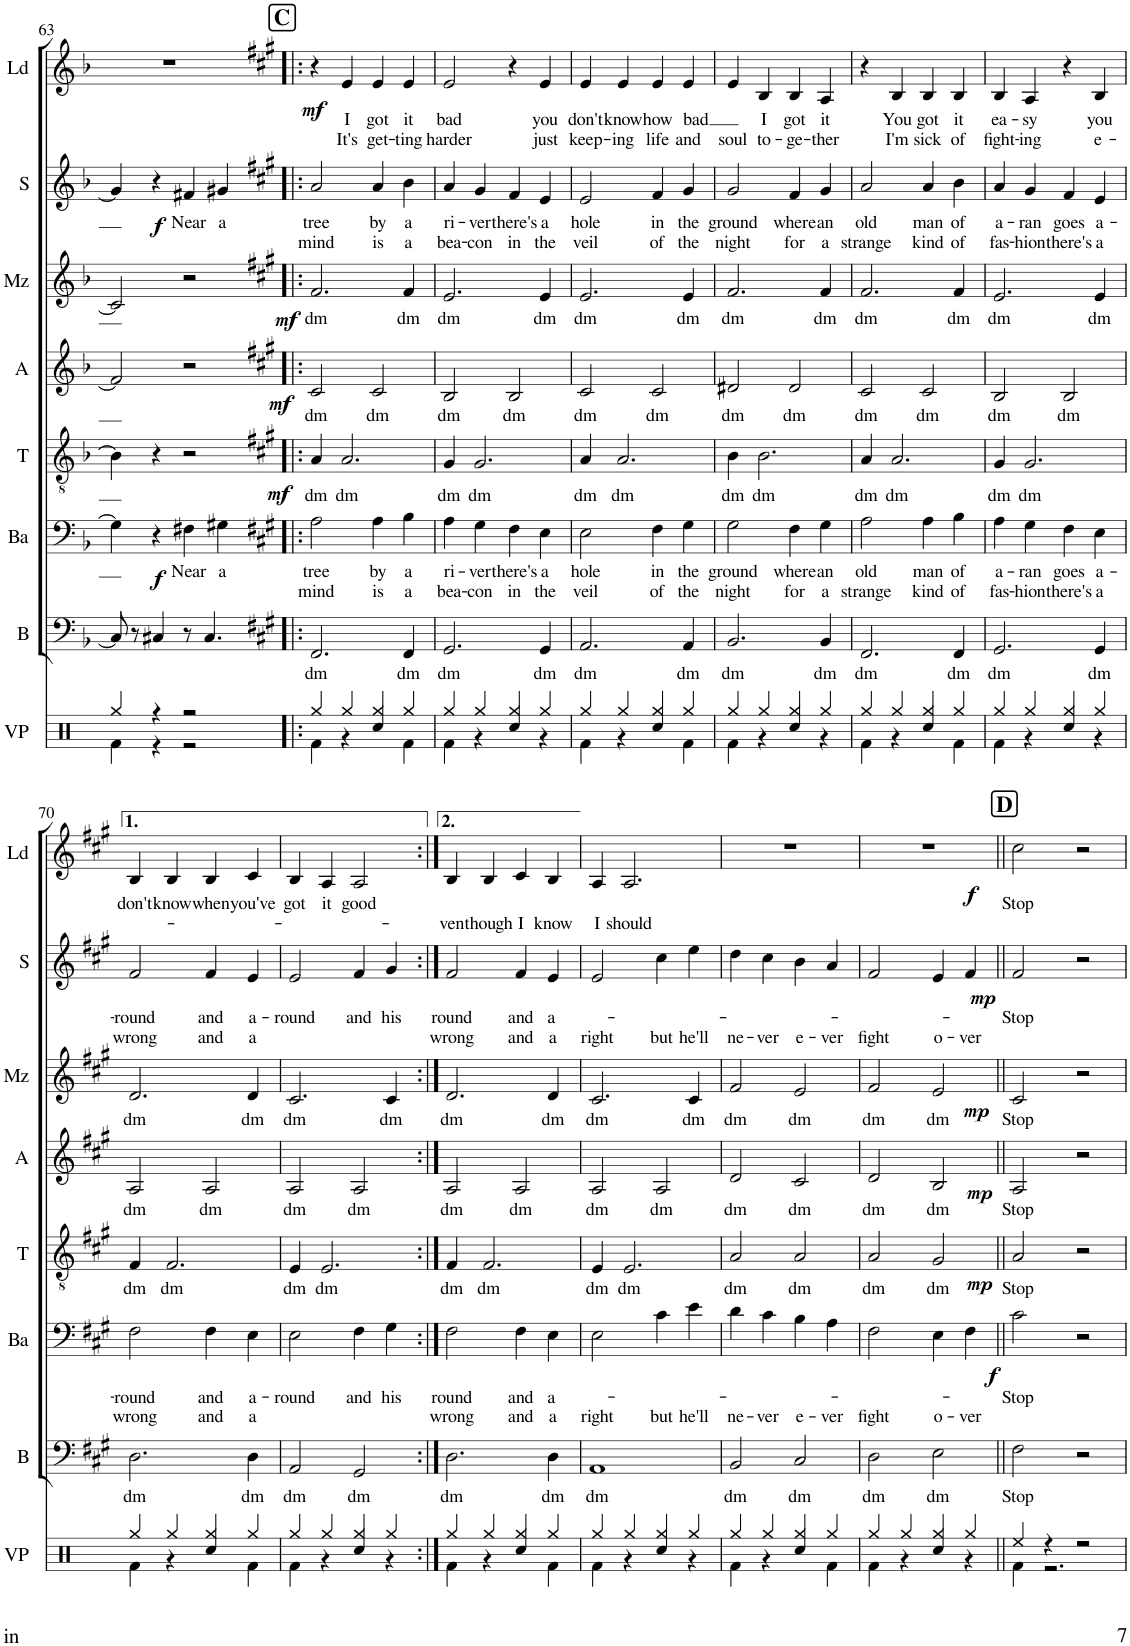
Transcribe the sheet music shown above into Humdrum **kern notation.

**kern	**kern	**text	**kern	**text	**text	**dynam	**kern	**text	**dynam	**kern	**text	**dynam	**kern	**text	**dynam	**kern	**text	**text	**dynam	**kern	**text	**text	**dynam
*part8	*part7	*part7	*part6	*part6	*part6	*part6	*part5	*part5	*part5	*part4	*part4	*part4	*part3	*part3	*part3	*part2	*part2	*part2	*part2	*part1	*part1	*part1	*part1
*staff8	*staff7	*staff7	*staff6	*staff6	*staff6	*staff6	*staff5	*staff5	*staff5	*staff4	*staff4	*staff4	*staff3	*staff3	*staff3	*staff2	*staff2	*staff2	*staff2	*staff1	*staff1	*staff1	*staff1
*I"Vocal Percussion	*I"Bass	*	*I"Baritone	*	*	*	*I"Tenor	*	*	*I"Alto	*	*	*I"Mezzo	*	*	*I"Soprano	*	*	*	*I"Lead	*	*	*
*I'VP	*I'B	*	*I'Ba	*	*	*	*I'T	*	*	*I'A	*	*	*I'Mz	*	*	*I'S	*	*	*	*I'Ld	*	*	*
!!LO:PB:g=z
*clefX	*clefF4	*	*clefF4	*	*	*	*clefGv2	*	*	*clefG2	*	*	*clefG2	*	*	*clefG2	*	*	*	*clefG2	*	*	*
*k[]	*k[b-]	*	*k[b-]	*	*	*	*k[b-]	*	*	*k[b-]	*	*	*k[b-]	*	*	*k[b-]	*	*	*	*k[b-]	*	*	*
*M4/4	*M4/4	*	*M4/4	*	*	*	*M4/4	*	*	*M4/4	*	*	*M4/4	*	*	*M4/4	*	*	*	*M4/4	*	*	*
=63	=63	=63	=63	=63	=63	=63	=63	=63	=63	=63	=63	=63	=63	=63	=63	=63	=63	=63	=63	=63	=63	=63	=63
*^	*	*	*	*	*	*	*	*	*	*	*	*	*	*	*	*	*	*	*	*	*	*	*
4Rgg/	4Rf\	8C#/]	.	4G#\]	.	.	.	4B\]	.	.	2f/]	.	.	2c#/]	.	.	4g#/]	.	.	.	1r	.	.	.
.	.	8r	.	.	.	.	.	.	.	.	.	.	.	.	.	.	.	.	.	.	.	.	.	.
!	!	!	!	!	!	!	!LO:DY:b	!	!	!	!	!	!	!	!	!	!	!	!	!LO:DY:b	!	!	!	!
4r	4r	4C#X/	.	4r	.	.	f	4r	.	.	.	.	.	.	.	.	4r	.	.	f	.	.	.	.
!	!	!	!	!	!LO:LY:b	!	!	!	!	!	!	!	!	!	!	!	!	!LO:LY:b	!	!	!	!	!	!
2r	2r	8r	.	4F#X\	Near	.	.	2r	.	.	2r	.	.	2r	.	.	4f#X/	Near	.	.	.	.	.	.
.	.	4.C#/	.	.	.	.	.	.	.	.	.	.	.	.	.	.	.	.	.	.	.	.	.	.
!	!	!	!	!	!LO:LY:b	!	!	!	!	!	!	!	!	!	!	!	!	!LO:LY:b	!	!	!	!	!	!
.	.	.	.	4G#X\	a	.	.	.	.	.	.	.	.	.	.	.	4g#X/	a	.	.	.	.	.	.
!!LO:REH:place=s1:a:B:cj:fs=14:t=C
=64!|:	=64!|:	=64!|:	=64!|:	=64!|:	=64!|:	=64!|:	=64!|:	=64!|:	=64!|:	=64!|:	=64!|:	=64!|:	=64!|:	=64!|:	=64!|:	=64!|:	=64!|:	=64!|:	=64!|:	=64!|:	=64!|:	=64!|:	=64!|:	=64!|:
*	*	*k[f#c#g#]	*	*k[f#c#g#]	*	*	*	*k[f#c#g#]	*	*	*k[f#c#g#]	*	*	*k[f#c#g#]	*	*	*k[f#c#g#]	*	*	*	*k[f#c#g#]	*	*	*
!	!	!	!LO:LY:b	!	!LO:LY:b	!LO:LY:b	!	!	!LO:LY:b	!LO:DY:b	!	!LO:LY:b	!LO:DY:b	!	!LO:LY:b	!LO:DY:b	!	!LO:LY:b	!LO:LY:b	!	!	!	!	!LO:DY:b
4Rgg/	4Rf\	2.FF#/	dm	2A\	tree	mind	.	4A/	dm	mf	2c#/	dm	mf	2.f#/	dm	mf	2a/	tree	mind	.	4r	.	.	mf
!	!	!	!	!	!	!	!	!	!LO:LY:b	!	!	!	!	!	!	!	!	!	!	!	!	!LO:LY:b	!LO:LY:b	!
4Rgg/	4r	.	.	.	.	.	.	2.A/	dm	.	.	.	.	.	.	.	.	.	.	.	4e/	I	It's	.
!	!	!	!	!	!LO:LY:b	!LO:LY:b	!	!	!	!	!	!LO:LY:b	!	!	!	!	!	!LO:LY:b	!LO:LY:b	!	!	!LO:LY:b	!LO:LY:b	!
4Rgg/	4Rcc/	.	.	4A\	by	is	.	.	.	.	2c#/	dm	.	.	.	.	4a/	by	is	.	4e/	got	get-	.
!	!	!	!LO:LY:b	!	!LO:LY:b	!LO:LY:b	!	!	!	!	!	!	!	!	!LO:LY:b	!	!	!LO:LY:b	!LO:LY:b	!	!	!LO:LY:b	!LO:LY:b	!
4Rgg/	4Rf\	4FF#/	dm	4B\	a	a	.	.	.	.	.	.	.	4f#/	dm	.	4b\	a	a	.	4e/	it	-ting	.
=65	=65	=65	=65	=65	=65	=65	=65	=65	=65	=65	=65	=65	=65	=65	=65	=65	=65	=65	=65	=65	=65	=65	=65	=65
!	!	!	!LO:LY:b	!	!LO:LY:b	!LO:LY:b	!	!	!LO:LY:b	!	!	!LO:LY:b	!	!	!LO:LY:b	!	!	!LO:LY:b	!LO:LY:b	!	!	!LO:LY:b	!LO:LY:b	!
4Rgg/	4Rf\	2.GG#/	dm	4A\	ri-	bea-	.	4G#/	dm	.	2B/	dm	.	2.e/	dm	.	4a/	ri-	bea-	.	2e/	bad	harder	.
!	!	!	!	!	!LO:LY:b	!LO:LY:b	!	!	!LO:LY:b	!	!	!	!	!	!	!	!	!LO:LY:b	!LO:LY:b	!	!	!	!	!
4Rgg/	4r	.	.	4G#\	-ver	-con	.	2.G#/	dm	.	.	.	.	.	.	.	4g#/	-ver	-con	.	.	.	.	.
!	!	!	!	!	!LO:LY:b	!LO:LY:b	!	!	!	!	!	!LO:LY:b	!	!	!	!	!	!LO:LY:b	!LO:LY:b	!	!	!	!	!
4Rgg/	4Rcc/	.	.	4F#\	there's	in	.	.	.	.	2B/	dm	.	.	.	.	4f#/	there's	in	.	4r	.	.	.
!	!	!	!LO:LY:b	!	!LO:LY:b	!LO:LY:b	!	!	!	!	!	!	!	!	!LO:LY:b	!	!	!LO:LY:b	!LO:LY:b	!	!	!LO:LY:b	!LO:LY:b	!
4Rgg/	4r	4GG#/	dm	4E\	a	the	.	.	.	.	.	.	.	4e/	dm	.	4e/	a	the	.	4e/	you	just	.
=66	=66	=66	=66	=66	=66	=66	=66	=66	=66	=66	=66	=66	=66	=66	=66	=66	=66	=66	=66	=66	=66	=66	=66	=66
!	!	!	!LO:LY:b	!	!LO:LY:b	!LO:LY:b	!	!	!LO:LY:b	!	!	!LO:LY:b	!	!	!LO:LY:b	!	!	!LO:LY:b	!LO:LY:b	!	!	!LO:LY:b	!LO:LY:b	!
4Rgg/	4Rf\	2.AA/	dm	2E\	hole	veil	.	4A/	dm	.	2c#/	dm	.	2.e/	dm	.	2e/	hole	veil	.	4e/	don't	keep-	.
!	!	!	!	!	!	!	!	!	!LO:LY:b	!	!	!	!	!	!	!	!	!	!	!	!	!LO:LY:b	!LO:LY:b	!
4Rgg/	4r	.	.	.	.	.	.	2.A/	dm	.	.	.	.	.	.	.	.	.	.	.	4e/	know	-ing	.
!	!	!	!	!	!LO:LY:b	!LO:LY:b	!	!	!	!	!	!LO:LY:b	!	!	!	!	!	!LO:LY:b	!LO:LY:b	!	!	!LO:LY:b	!LO:LY:b	!
4Rgg/	4Rcc/	.	.	4F#\	in	of	.	.	.	.	2c#/	dm	.	.	.	.	4f#/	in	of	.	4e/	how	life	.
!	!	!	!LO:LY:b	!	!LO:LY:b	!LO:LY:b	!	!	!	!	!	!	!	!	!LO:LY:b	!	!	!LO:LY:b	!LO:LY:b	!	!	!LO:LY:b	!LO:LY:b	!
4Rgg/	4Rf\	4AA/	dm	4G#\	the	the	.	.	.	.	.	.	.	4e/	dm	.	4g#/	the	the	.	4e/	bad	and	.
=67	=67	=67	=67	=67	=67	=67	=67	=67	=67	=67	=67	=67	=67	=67	=67	=67	=67	=67	=67	=67	=67	=67	=67	=67
!	!	!	!LO:LY:b	!	!LO:LY:b	!LO:LY:b	!	!	!LO:LY:b	!	!	!LO:LY:b	!	!	!LO:LY:b	!	!	!LO:LY:b	!LO:LY:b	!	!	!	!LO:LY:b	!
4Rgg/	4Rf\	2.BB/	dm	2G#\	ground	night	.	4B\	dm	.	2d#X/	dm	.	2.f#/	dm	.	2g#/	ground	night	.	4e/	.	soul	.
!	!	!	!	!	!	!	!	!	!LO:LY:b	!	!	!	!	!	!	!	!	!	!	!	!	!LO:LY:b	!LO:LY:b	!
4Rgg/	4r	.	.	.	.	.	.	2.B\	dm	.	.	.	.	.	.	.	.	.	.	.	4B/	I	to-	.
!	!	!	!	!	!LO:LY:b	!LO:LY:b	!	!	!	!	!	!LO:LY:b	!	!	!	!	!	!LO:LY:b	!LO:LY:b	!	!	!LO:LY:b	!LO:LY:b	!
4Rgg/	4Rcc/	.	.	4F#\	where	for	.	.	.	.	2d#/	dm	.	.	.	.	4f#/	where	for	.	4B/	got	-ge-	.
!	!	!	!LO:LY:b	!	!LO:LY:b	!LO:LY:b	!	!	!	!	!	!	!	!	!LO:LY:b	!	!	!LO:LY:b	!LO:LY:b	!	!	!LO:LY:b	!LO:LY:b	!
4Rgg/	4r	4BB/	dm	4G#\	an	a	.	.	.	.	.	.	.	4f#/	dm	.	4g#/	an	a	.	4A/	it	-ther	.
=68	=68	=68	=68	=68	=68	=68	=68	=68	=68	=68	=68	=68	=68	=68	=68	=68	=68	=68	=68	=68	=68	=68	=68	=68
!	!	!	!LO:LY:b	!	!LO:LY:b	!LO:LY:b	!	!	!LO:LY:b	!	!	!LO:LY:b	!	!	!LO:LY:b	!	!	!LO:LY:b	!LO:LY:b	!	!	!	!	!
4Rgg/	4Rf\	2.FF#/	dm	2A\	old	strange	.	4A/	dm	.	2c#/	dm	.	2.f#/	dm	.	2a/	old	strange	.	4r	.	.	.
!	!	!	!	!	!	!	!	!	!LO:LY:b	!	!	!	!	!	!	!	!	!	!	!	!	!LO:LY:b	!LO:LY:b	!
4Rgg/	4r	.	.	.	.	.	.	2.A/	dm	.	.	.	.	.	.	.	.	.	.	.	4B/	You	I'm	.
!	!	!	!	!	!LO:LY:b	!LO:LY:b	!	!	!	!	!	!LO:LY:b	!	!	!	!	!	!LO:LY:b	!LO:LY:b	!	!	!LO:LY:b	!LO:LY:b	!
4Rgg/	4Rcc/	.	.	4A\	man	kind	.	.	.	.	2c#/	dm	.	.	.	.	4a/	man	kind	.	4B/	got	sick	.
!	!	!	!LO:LY:b	!	!LO:LY:b	!LO:LY:b	!	!	!	!	!	!	!	!	!LO:LY:b	!	!	!LO:LY:b	!LO:LY:b	!	!	!LO:LY:b	!LO:LY:b	!
4Rgg/	4Rf\	4FF#/	dm	4B\	of	of	.	.	.	.	.	.	.	4f#/	dm	.	4b\	of	of	.	4B/	it	of	.
=69	=69	=69	=69	=69	=69	=69	=69	=69	=69	=69	=69	=69	=69	=69	=69	=69	=69	=69	=69	=69	=69	=69	=69	=69
!	!	!	!LO:LY:b	!	!LO:LY:b	!LO:LY:b	!	!	!LO:LY:b	!	!	!LO:LY:b	!	!	!LO:LY:b	!	!	!LO:LY:b	!LO:LY:b	!	!	!LO:LY:b	!LO:LY:b	!
4Rgg/	4Rf\	2.GG#/	dm	4A\	a-	fas-	.	4G#/	dm	.	2B/	dm	.	2.e/	dm	.	4a/	a-	fas-	.	4B/	ea-	fight-	.
!	!	!	!	!	!LO:LY:b	!LO:LY:b	!	!	!LO:LY:b	!	!	!	!	!	!	!	!	!LO:LY:b	!LO:LY:b	!	!	!LO:LY:b	!LO:LY:b	!
4Rgg/	4r	.	.	4G#\	-ran	-hion	.	2.G#/	dm	.	.	.	.	.	.	.	4g#/	-ran	-hion	.	4A/	-sy	-ing	.
!	!	!	!	!	!LO:LY:b	!LO:LY:b	!	!	!	!	!	!LO:LY:b	!	!	!	!	!	!LO:LY:b	!LO:LY:b	!	!	!	!	!
4Rgg/	4Rcc/	.	.	4F#\	goes	there's	.	.	.	.	2B/	dm	.	.	.	.	4f#/	goes	there's	.	4r	.	.	.
!	!	!	!LO:LY:b	!	!LO:LY:b	!LO:LY:b	!	!	!	!	!	!	!	!	!LO:LY:b	!	!	!LO:LY:b	!LO:LY:b	!	!	!LO:LY:b	!LO:LY:b	!
4Rgg/	4r	4GG#/	dm	4E\	a-	a	.	.	.	.	.	.	.	4e/	dm	.	4e/	a-	a	.	4B/	you	e-	.
!!LO:LB:g=z
=70	=70	=70	=70	=70	=70	=70	=70	=70	=70	=70	=70	=70	=70	=70	=70	=70	=70	=70	=70	=70	=70	=70	=70	=70
!	!	!	!LO:LY:b	!	!LO:LY:b	!LO:LY:b	!	!	!LO:LY:b	!	!	!LO:LY:b	!	!	!LO:LY:b	!	!	!LO:LY:b	!LO:LY:b	!	!	!LO:LY:b	!	!
4Rgg/	4Rf\	2.D\	dm	2F#\	-round	wrong	.	4F#/	dm	.	2A/	dm	.	2.d/	dm	.	2f#/	-round	wrong	.	4B/	don't	.	.
!	!	!	!	!	!	!	!	!	!LO:LY:b	!	!	!	!	!	!	!	!	!	!	!	!	!LO:LY:b	!	!
4Rgg/	4r	.	.	.	.	.	.	2.F#/	dm	.	.	.	.	.	.	.	.	.	.	.	4B/	know	.	.
!	!	!	!	!	!LO:LY:b	!LO:LY:b	!	!	!	!	!	!LO:LY:b	!	!	!	!	!	!LO:LY:b	!LO:LY:b	!	!	!LO:LY:b	!	!
4Rgg/	4Rcc/	.	.	4F#\	and	and	.	.	.	.	2A/	dm	.	.	.	.	4f#/	and	and	.	4B/	when	.	.
!	!	!	!LO:LY:b	!	!LO:LY:b	!LO:LY:b	!	!	!	!	!	!	!	!	!LO:LY:b	!	!	!LO:LY:b	!LO:LY:b	!	!	!LO:LY:b	!	!
4Rgg/	4Rf\	4D\	dm	4E\	a-	a	.	.	.	.	.	.	.	4d/	dm	.	4e/	a-	a	.	4c#/	you've	.	.
=71	=71	=71	=71	=71	=71	=71	=71	=71	=71	=71	=71	=71	=71	=71	=71	=71	=71	=71	=71	=71	=71	=71	=71	=71
!	!	!	!LO:LY:b	!	!LO:LY:b	!	!	!	!LO:LY:b	!	!	!LO:LY:b	!	!	!LO:LY:b	!	!	!LO:LY:b	!	!	!	!LO:LY:b	!	!
4Rgg/	4Rf\	2AA/	dm	2E\	-round	.	.	4E/	dm	.	2A/	dm	.	2.c#/	dm	.	2e/	-round	.	.	4B/	got	.	.
!	!	!	!	!	!	!	!	!	!LO:LY:b	!	!	!	!	!	!	!	!	!	!	!	!	!LO:LY:b	!	!
4Rgg/	4r	.	.	.	.	.	.	2.E/	dm	.	.	.	.	.	.	.	.	.	.	.	4A/	it	.	.
!	!	!	!LO:LY:b	!	!LO:LY:b	!	!	!	!	!	!	!LO:LY:b	!	!	!	!	!	!LO:LY:b	!	!	!	!LO:LY:b	!	!
4Rgg/	4Rcc/	2GG#/	dm	4F#\	and	.	.	.	.	.	2A/	dm	.	.	.	.	4f#/	and	.	.	2A/	good	.	.
!	!	!	!	!	!LO:LY:b	!	!	!	!	!	!	!	!	!	!LO:LY:b	!	!	!LO:LY:b	!	!	!	!	!	!
4Rgg/	4r	.	.	4G#\	his	.	.	.	.	.	.	.	.	4c#/	dm	.	4g#/	his	.	.	.	.	.	.
=72:|!	=72:|!	=72:|!	=72:|!	=72:|!	=72:|!	=72:|!	=72:|!	=72:|!	=72:|!	=72:|!	=72:|!	=72:|!	=72:|!	=72:|!	=72:|!	=72:|!	=72:|!	=72:|!	=72:|!	=72:|!	=72:|!	=72:|!	=72:|!	=72:|!
!	!	!	!LO:LY:b	!	!LO:LY:b	!LO:LY:b	!	!	!LO:LY:b	!	!	!LO:LY:b	!	!	!LO:LY:b	!	!	!LO:LY:b	!LO:LY:b	!	!	!	!LO:LY:b	!
4Rgg/	4Rf\	2.D\	dm	2F#\	-round	wrong	.	4F#/	dm	.	2A/	dm	.	2.d/	dm	.	2f#/	-round	wrong	.	4B/	.	-ven	.
!	!	!	!	!	!	!	!	!	!LO:LY:b	!	!	!	!	!	!	!	!	!	!	!	!	!	!LO:LY:b	!
4Rgg/	4r	.	.	.	.	.	.	2.F#/	dm	.	.	.	.	.	.	.	.	.	.	.	4B/	.	though	.
!	!	!	!	!	!LO:LY:b	!LO:LY:b	!	!	!	!	!	!LO:LY:b	!	!	!	!	!	!LO:LY:b	!LO:LY:b	!	!	!	!LO:LY:b	!
4Rgg/	4Rcc/	.	.	4F#\	and	and	.	.	.	.	2A/	dm	.	.	.	.	4f#/	and	and	.	4c#/	.	I	.
!	!	!	!LO:LY:b	!	!LO:LY:b	!LO:LY:b	!	!	!	!	!	!	!	!	!LO:LY:b	!	!	!LO:LY:b	!LO:LY:b	!	!	!	!LO:LY:b	!
4Rgg/	4Rf\	4D\	dm	4E\	a-	a	.	.	.	.	.	.	.	4d/	dm	.	4e/	a-	a	.	4B/	.	know	.
=73	=73	=73	=73	=73	=73	=73	=73	=73	=73	=73	=73	=73	=73	=73	=73	=73	=73	=73	=73	=73	=73	=73	=73	=73
!	!	!	!LO:LY:b	!	!	!LO:LY:b	!	!	!LO:LY:b	!	!	!LO:LY:b	!	!	!LO:LY:b	!	!	!	!LO:LY:b	!	!	!	!LO:LY:b	!
4Rgg/	4Rf\	1AA	dm	2E\	.	right	.	4E/	dm	.	2A/	dm	.	2.c#/	dm	.	2e/	.	right	.	4A/	.	I	.
!	!	!	!	!	!	!	!	!	!LO:LY:b	!	!	!	!	!	!	!	!	!	!	!	!	!	!LO:LY:b	!
4Rgg/	4r	.	.	.	.	.	.	2.E/	dm	.	.	.	.	.	.	.	.	.	.	.	2.A/	.	should	.
!	!	!	!	!	!	!LO:LY:b	!	!	!	!	!	!LO:LY:b	!	!	!	!	!	!	!LO:LY:b	!	!	!	!	!
4Rgg/	4Rcc/	.	.	4c#\	.	but	.	.	.	.	2A/	dm	.	.	.	.	4cc#\	.	but	.	.	.	.	.
!	!	!	!	!	!	!LO:LY:b	!	!	!	!	!	!	!	!	!LO:LY:b	!	!	!	!LO:LY:b	!	!	!	!	!
4Rgg/	4r	.	.	4e\	.	he'll	.	.	.	.	.	.	.	4c#/	dm	.	4ee\	.	he'll	.	.	.	.	.
=74	=74	=74	=74	=74	=74	=74	=74	=74	=74	=74	=74	=74	=74	=74	=74	=74	=74	=74	=74	=74	=74	=74	=74	=74
!	!	!	!LO:LY:b	!	!	!LO:LY:b	!	!	!LO:LY:b	!	!	!LO:LY:b	!	!	!LO:LY:b	!	!	!	!LO:LY:b	!	!	!	!	!
4Rgg/	4Rf\	2BB/	dm	4d\	.	ne-	.	2A/	dm	.	2d/	dm	.	2f#/	dm	.	4dd\	.	ne-	.	1r	.	.	.
!	!	!	!	!	!	!LO:LY:b	!	!	!	!	!	!	!	!	!	!	!	!	!LO:LY:b	!	!	!	!	!
4Rgg/	4r	.	.	4c#\	.	-ver	.	.	.	.	.	.	.	.	.	.	4cc#\	.	-ver	.	.	.	.	.
!	!	!	!LO:LY:b	!	!	!LO:LY:b	!	!	!LO:LY:b	!	!	!LO:LY:b	!	!	!LO:LY:b	!	!	!	!LO:LY:b	!	!	!	!	!
4Rgg/	4Rcc/	2C#/	dm	4B\	.	e-	.	2A/	dm	.	2c#/	dm	.	2e/	dm	.	4b\	.	e-	.	.	.	.	.
!	!	!	!	!	!	!LO:LY:b	!	!	!	!	!	!	!	!	!	!	!	!	!LO:LY:b	!	!	!	!	!
4Rgg/	4Rf\	.	.	4A\	.	-ver	.	.	.	.	.	.	.	.	.	.	4a/	.	-ver	.	.	.	.	.
=75	=75	=75	=75	=75	=75	=75	=75	=75	=75	=75	=75	=75	=75	=75	=75	=75	=75	=75	=75	=75	=75	=75	=75	=75
!	!	!	!LO:LY:b	!	!	!LO:LY:b	!	!	!LO:LY:b	!	!	!LO:LY:b	!	!	!LO:LY:b	!	!	!	!LO:LY:b	!	!	!	!	!LO:DY:b
4Rgg/	4Rf\	2D\	dm	2F#\	.	fight	.	2A/	dm	.	2d/	dm	.	2f#/	dm	.	2f#/	.	fight	.	1r	.	.	f
4Rgg/	4r	.	.	.	.	.	.	.	.	.	.	.	.	.	.	.	.	.	.	.	.	.	.	.
!	!	!	!LO:LY:b	!	!	!LO:LY:b	!	!	!LO:LY:b	!LO:DY:b	!	!LO:LY:b	!LO:DY:b	!	!LO:LY:b	!LO:DY:b	!	!	!LO:LY:b	!	!	!	!	!
4Rgg/	4Rcc/	2E\	dm	4E\	.	o-	.	2G#/	dm	mp	2B/	dm	mp	2e/	dm	mp	4e/	.	o-	.	.	.	.	.
!	!	!	!	!	!	!LO:LY:b	!LO:DY:b	!	!	!	!	!	!	!	!	!	!	!	!LO:LY:b	!LO:DY:b	!	!	!	!
4Rgg/	4r	.	.	4F#\	.	-ver	f	.	.	.	.	.	.	.	.	.	4f#/	.	-ver	mp	.	.	.	.
!!LO:REH:place=s1:a:B:cj:fs=14:t=D
=76||	=76||	=76||	=76||	=76||	=76||	=76||	=76||	=76||	=76||	=76||	=76||	=76||	=76||	=76||	=76||	=76||	=76||	=76||	=76||	=76||	=76||	=76||	=76||	=76||
!	!	!	!LO:LY:b	!	!LO:LY:b	!	!	!	!LO:LY:b	!	!	!LO:LY:b	!	!	!LO:LY:b	!	!	!LO:LY:b	!	!	!	!LO:LY:b	!	!
4Ree/	4Rf\	2F#\	Stop	2c#\	Stop	.	.	2A/	Stop	.	2A/	Stop	.	2c#/	Stop	.	2f#/	Stop	.	.	2cc#\	Stop	.	.
4r	2.r	.	.	.	.	.	.	.	.	.	.	.	.	.	.	.	.	.	.	.	.	.	.	.
2r	.	2r	.	2r	.	.	.	2r	.	.	2r	.	.	2r	.	.	2r	.	.	.	2r	.	.	.
*v	*v	*	*	*	*	*	*	*	*	*	*	*	*	*	*	*	*	*	*	*	*	*	*	*
=	=	=	=	=	=	=	=	=	=	=	=	=	=	=	=	=	=	=	=	=	=	=	=
*-	*-	*-	*-	*-	*-	*-	*-	*-	*-	*-	*-	*-	*-	*-	*-	*-	*-	*-	*-	*-	*-	*-	*-
